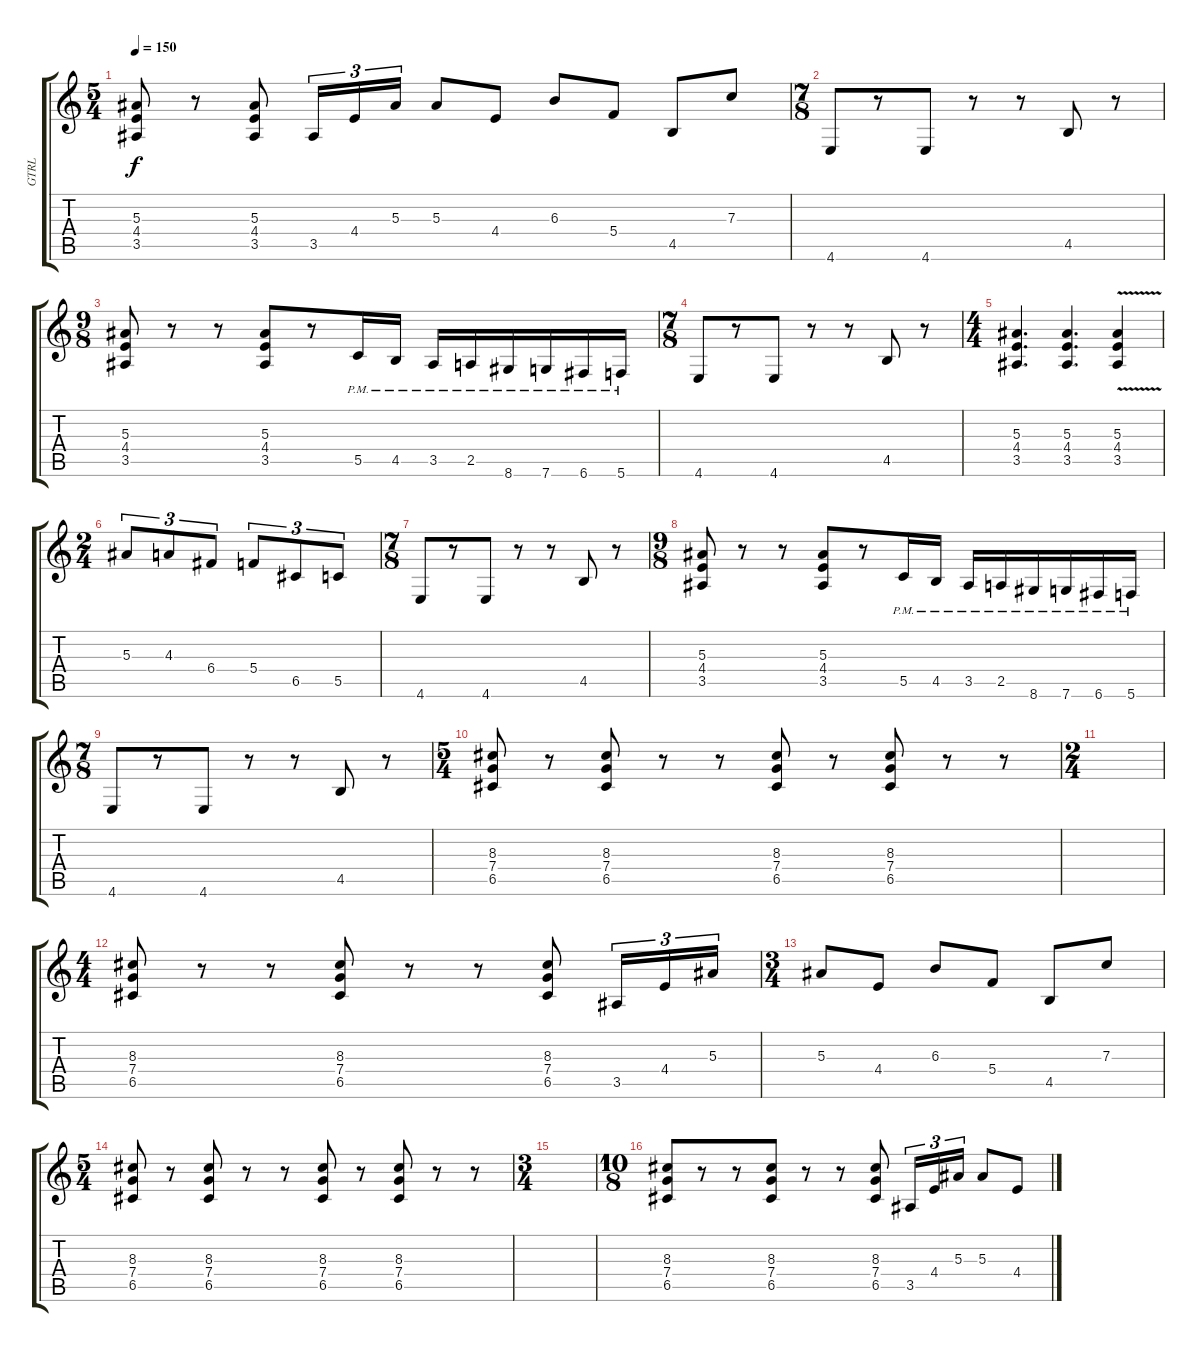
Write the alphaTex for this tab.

\track ("GTRL" "GTRL") {instrument distortionguitar}
\staff {score tabs}
\tuning (D4 A3 F3 C3 G2 C2) {hide}
\ts (5 4)
\tempo 150
\clef g2
\ks c
(5.3 4.4 3.5).8{dy f} r.8 (5.3 4.4 3.5).8 3.5.16{tu (3 2)} 4.4.16{tu (3 2)} 5.3.16{tu (3 2)} 5.3.8 4.4.8 6.3.8 5.4.8 4.5.8 7.3.8 |
\ts (7 8)
4.6.8 r.8 4.6.8 r.8 r.8 4.5.8 r.8 |
\ts (9 8)
(5.3 4.4 3.5).8 r.8 r.8 (5.3 4.4 3.5).8 r.8 5.5{pm}.16 4.5{pm}.16 3.5{pm}.16 2.5{pm}.16 8.6{pm}.16 7.6{pm}.16 6.6{pm}.16 5.6{pm}.16 |
\ts (7 8)
4.6.8 r.8 4.6.8 r.8 r.8 4.5.8 r.8 |
\ts (4 4)
(5.3 4.4 3.5).4{d} (5.3 4.4 3.5).4{d} (5.3 4.4{v} 3.5).4 |
\ts (2 4)
5.3.8{tu (3 2)} 4.3.8{tu (3 2)} 6.4.8{tu (3 2)} 5.4.8{tu (3 2)} 6.5.8{tu (3 2)} 5.5.8{tu (3 2)} |
\ts (7 8)
4.6.8 r.8 4.6.8 r.8 r.8 4.5.8 r.8 |
\ts (9 8)
(5.3 4.4 3.5).8 r.8 r.8 (5.3 4.4 3.5).8 r.8 5.5{pm}.16 4.5{pm}.16 3.5{pm}.16 2.5{pm}.16 8.6{pm}.16 7.6{pm}.16 6.6{pm}.16 5.6{pm}.16 |
\ts (7 8)
4.6.8 r.8 4.6.8 r.8 r.8 4.5.8 r.8 |
\ts (5 4)
(8.3 7.4 6.5).8 r.8 (8.3 7.4 6.5).8 r.8 r.8 (8.3 7.4 6.5).8 r.8 (8.3 7.4 6.5).8 r.8 r.8 |
\ts (2 4)
|
\ts (4 4)
(8.3 7.4 6.5).8 r.8 r.8 (8.3 7.4 6.5).8 r.8 r.8 (8.3 7.4 6.5).8 3.5.16{tu (3 2)} 4.4.16{tu (3 2)} 5.3.16{tu (3 2)} |
\ts (3 4)
5.3.8 4.4.8 6.3.8 5.4.8 4.5.8 7.3.8 |
\ts (5 4)
(8.3 7.4 6.5).8 r.8 (8.3 7.4 6.5).8 r.8 r.8 (8.3 7.4 6.5).8 r.8 (8.3 7.4 6.5).8 r.8 r.8 |
\ts (3 4)
|
\ts (10 8)
(8.3 7.4 6.5).8 r.8 r.8 (8.3 7.4 6.5).8 r.8 r.8 (8.3 7.4 6.5).8 3.5.16{tu (3 2)} 4.4.16{tu (3 2)} 5.3.16{tu (3 2)} 5.3.8 4.4.8
